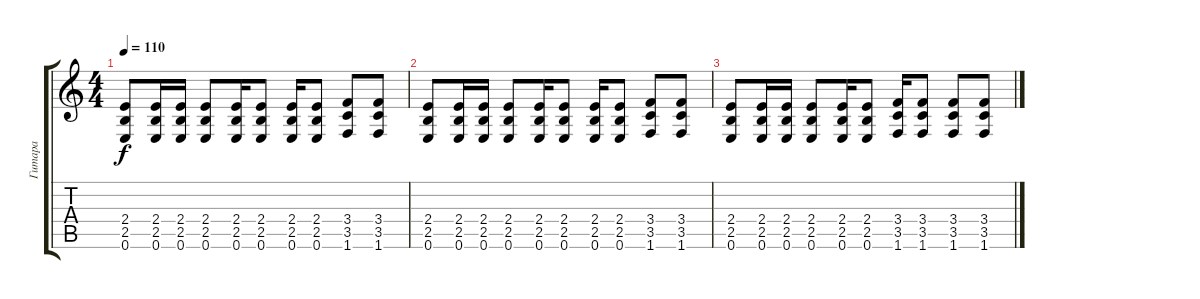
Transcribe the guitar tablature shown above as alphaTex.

\track ("Гитара" "Гитара") {instrument distortionguitar}
\staff {score tabs}
\tuning (E4 B3 G3 D3 A2 E2) {hide}
\ts (4 4)
\tempo 110
\clef g2
\ks c
(2.4 2.5 0.6).8{dy f} (2.4 2.5 0.6).16 (2.4 2.5 0.6).16 (2.4 2.5 0.6).8 (2.4 2.5 0.6).16 (2.4 2.5 0.6).8 (2.4 2.5 0.6).16 (2.4 2.5 0.6).8 (3.4 3.5 1.6).8 (3.4 3.5 1.6).8 |
(2.4 2.5 0.6).8 (2.4 2.5 0.6).16 (2.4 2.5 0.6).16 (2.4 2.5 0.6).8 (2.4 2.5 0.6).16 (2.4 2.5 0.6).8 (2.4 2.5 0.6).16 (2.4 2.5 0.6).8 (3.4 3.5 1.6).8 (3.4 3.5 1.6).8 |
(2.4 2.5 0.6).8 (2.4 2.5 0.6).16 (2.4 2.5 0.6).16 (2.4 2.5 0.6).8 (2.4 2.5 0.6).16 (2.4 2.5 0.6).8 (3.4 3.5 1.6).16 (3.4 3.5 1.6).8 (3.4 3.5 1.6).8 (3.4 3.5 1.6).8
